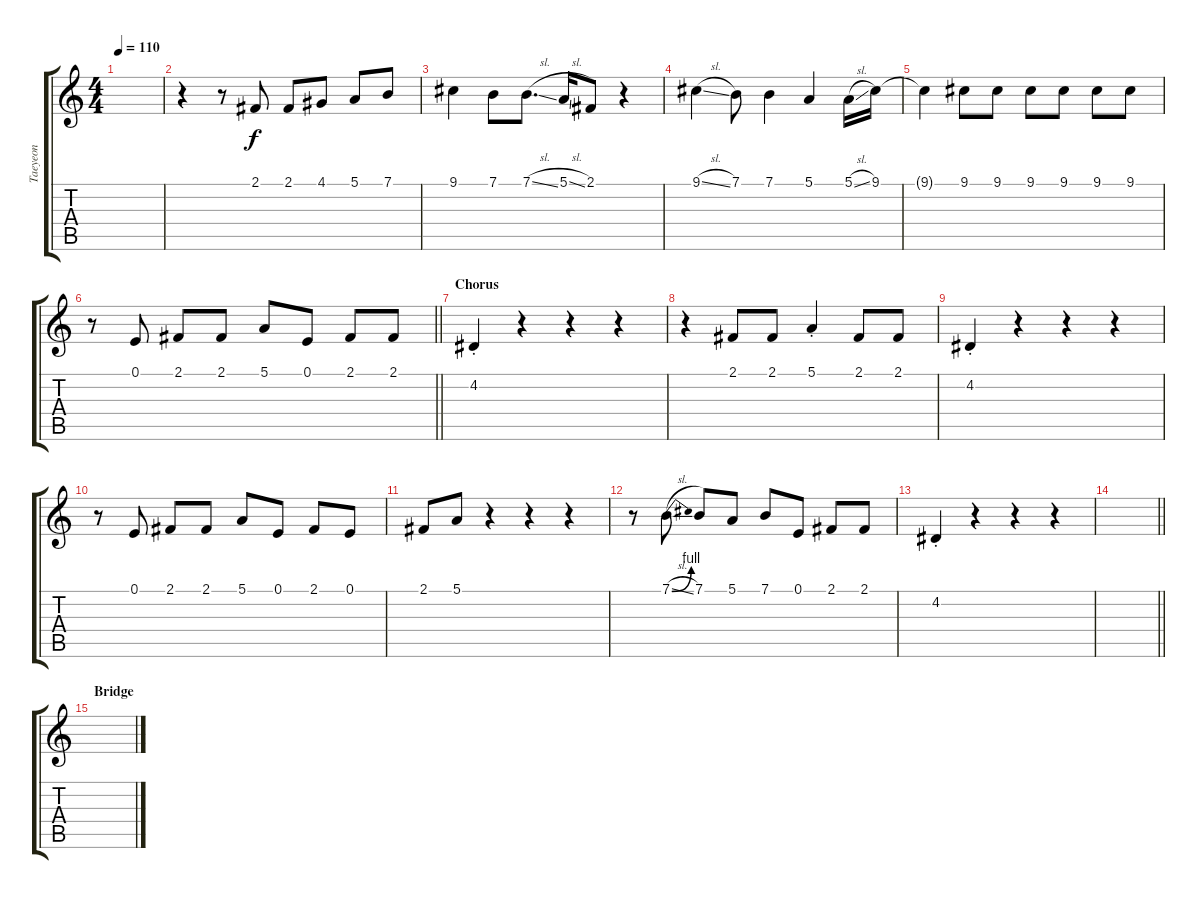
\track ("Taeyeon" "Taeyeon") {instrument flute}
\staff {score tabs}
\tuning (E4 B3 G3 D3 A2 E2) {hide}
\ts (4 4)
\tempo 110
\clef g2
\ks c
|
r.4{volume 16} r.8 2.1.8 2.1.8 4.1.8 5.1.8 7.1.8 |
9.1.4 7.1.8 7.1{sl}.8{d} 5.1{sl}.16 2.1.8 r.4 |
9.1{sl}.4 7.1.8 7.1.4 5.1.4 5.1{sl}.16 9.1.16 |
9.1{t}.4 9.1.8 9.1.8 9.1.8 9.1.8 9.1.8 9.1.8 |
\barLineRight lightlight
r.8{volume 13} 0.1.8 2.1.8 2.1.8 5.1.8 0.1.8 2.1.8 2.1.8 |
\section ("" "Chorus")
4.2{st}.4 r.4 r.4 r.4 |
r.4 2.1.8 2.1.8 5.1{st}.4 2.1.8 2.1.8 |
4.2{st}.4 r.4 r.4 r.4 |
r.8 0.1.8 2.1.8 2.1.8 5.1.8 0.1.8 2.1.8 0.1.8 |
2.1.8 5.1.8 r.4 r.4 r.4 |
r.8 7.1{be (bend 0 0 60 4) sl}.8 7.1.8 5.1.8 7.1.8 0.1.8 2.1.8 2.1.8 |
4.2{st}.4 r.4 r.4 r.4 |
\barLineRight lightlight
|
\section ("" "Bridge")
